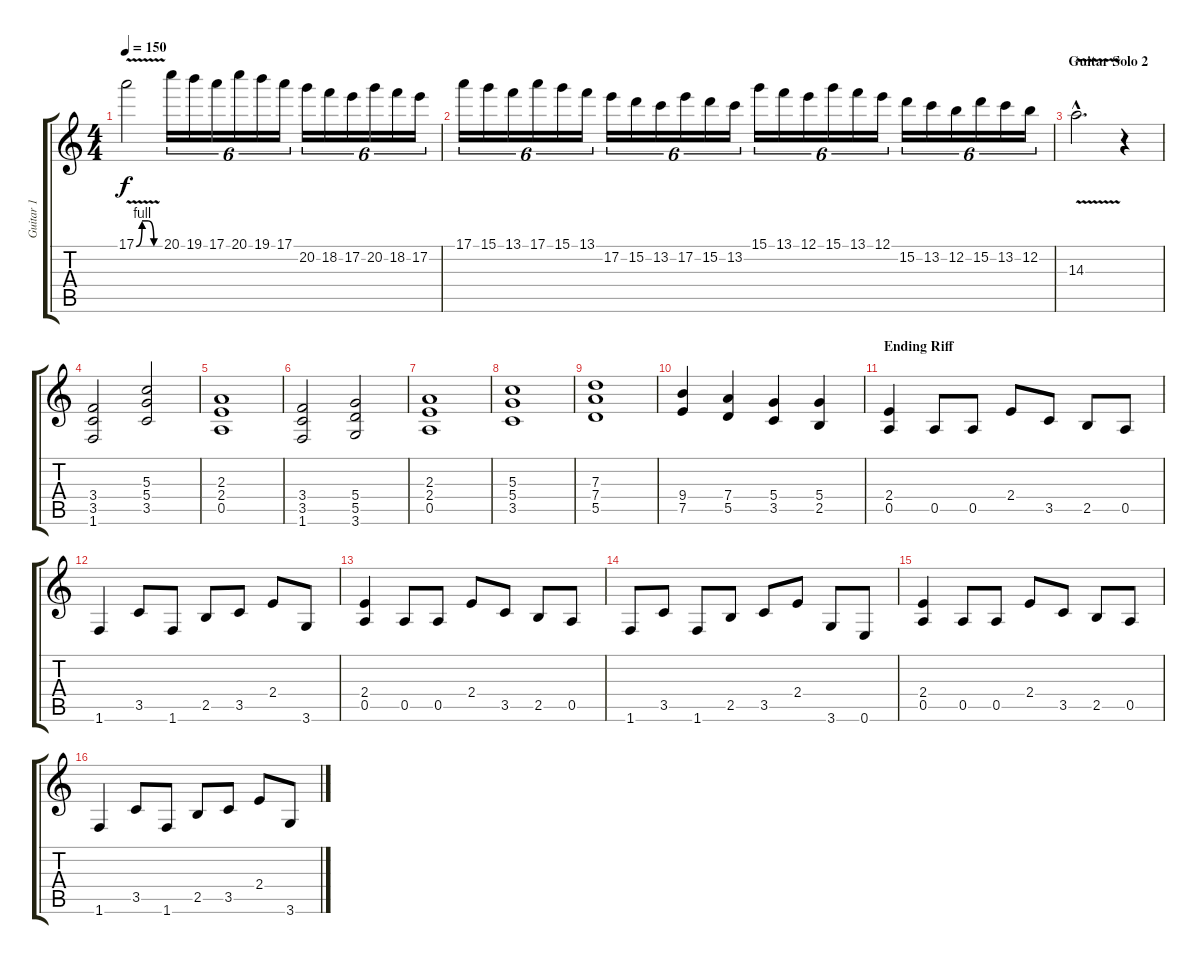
\track ("Guitar 1" "Guitar 1") {instrument distortionguitar}
\staff {score tabs}
\tuning (E4 B3 G3 D3 A2 E2) {hide}
\ts (4 4)
\tempo 150
\clef g2
\ks aminor
17.1{be (custom 0 0 15 4 30 4 45 0 60 0) v}.2{dy f} 20.1.16{tu (6 4)} 19.1.16{tu (6 4)} 17.1.16{tu (6 4)} 20.1.16{tu (6 4)} 19.1.16{tu (6 4)} 17.1.16{tu (6 4)} 20.2.16{tu (6 4)} 18.2.16{tu (6 4)} 17.2.16{tu (6 4)} 20.2.16{tu (6 4)} 18.2.16{tu (6 4)} 17.2.16{tu (6 4)} |
17.1.16{tu (6 4)} 15.1.16{tu (6 4)} 13.1.16{tu (6 4)} 17.1.16{tu (6 4)} 15.1.16{tu (6 4)} 13.1.16{tu (6 4)} 17.2.16{tu (6 4)} 15.2.16{tu (6 4)} 13.2.16{tu (6 4)} 17.2.16{tu (6 4)} 15.2.16{tu (6 4)} 13.2.16{tu (6 4)} 15.1.16{tu (6 4)} 13.1.16{tu (6 4)} 12.1.16{tu (6 4)} 15.1.16{tu (6 4)} 13.1.16{tu (6 4)} 12.1.16{tu (6 4)} 15.2.16{tu (6 4)} 13.2.16{tu (6 4)} 12.2.16{tu (6 4)} 15.2.16{tu (6 4)} 13.2.16{tu (6 4)} 12.2.16{tu (6 4)} |
\section ("" "Guitar Solo 2 ")
14.3{v hac}.2{d} r.4 |
(3.4 3.5 1.6).2 (5.3 5.4 3.5).2 |
(2.3 2.4 0.5).1 |
(3.4 3.5 1.6).2 (5.4 5.5 3.6).2 |
(2.3 2.4 0.5).1 |
(5.3 5.4 3.5).1 |
(7.3 7.4 5.5).1 |
(9.4 7.5).4 (7.4 5.5).4 (5.4 3.5).4 (5.4 2.5).4 |
\section ("" "Ending Riff")
(2.4 0.5).4 0.5.8 0.5.8 2.4.8 3.5.8 2.5.8 0.5.8 |
1.6.4 3.5.8 1.6.8 2.5.8 3.5.8 2.4.8 3.6.8 |
(2.4 0.5).4 0.5.8 0.5.8 2.4.8 3.5.8 2.5.8 0.5.8 |
1.6.8 3.5.8 1.6.8 2.5.8 3.5.8 2.4.8 3.6.8 0.6.8 |
(2.4 0.5).4 0.5.8 0.5.8 2.4.8 3.5.8 2.5.8 0.5.8 |
1.6.4 3.5.8 1.6.8 2.5.8 3.5.8 2.4.8 3.6.8
